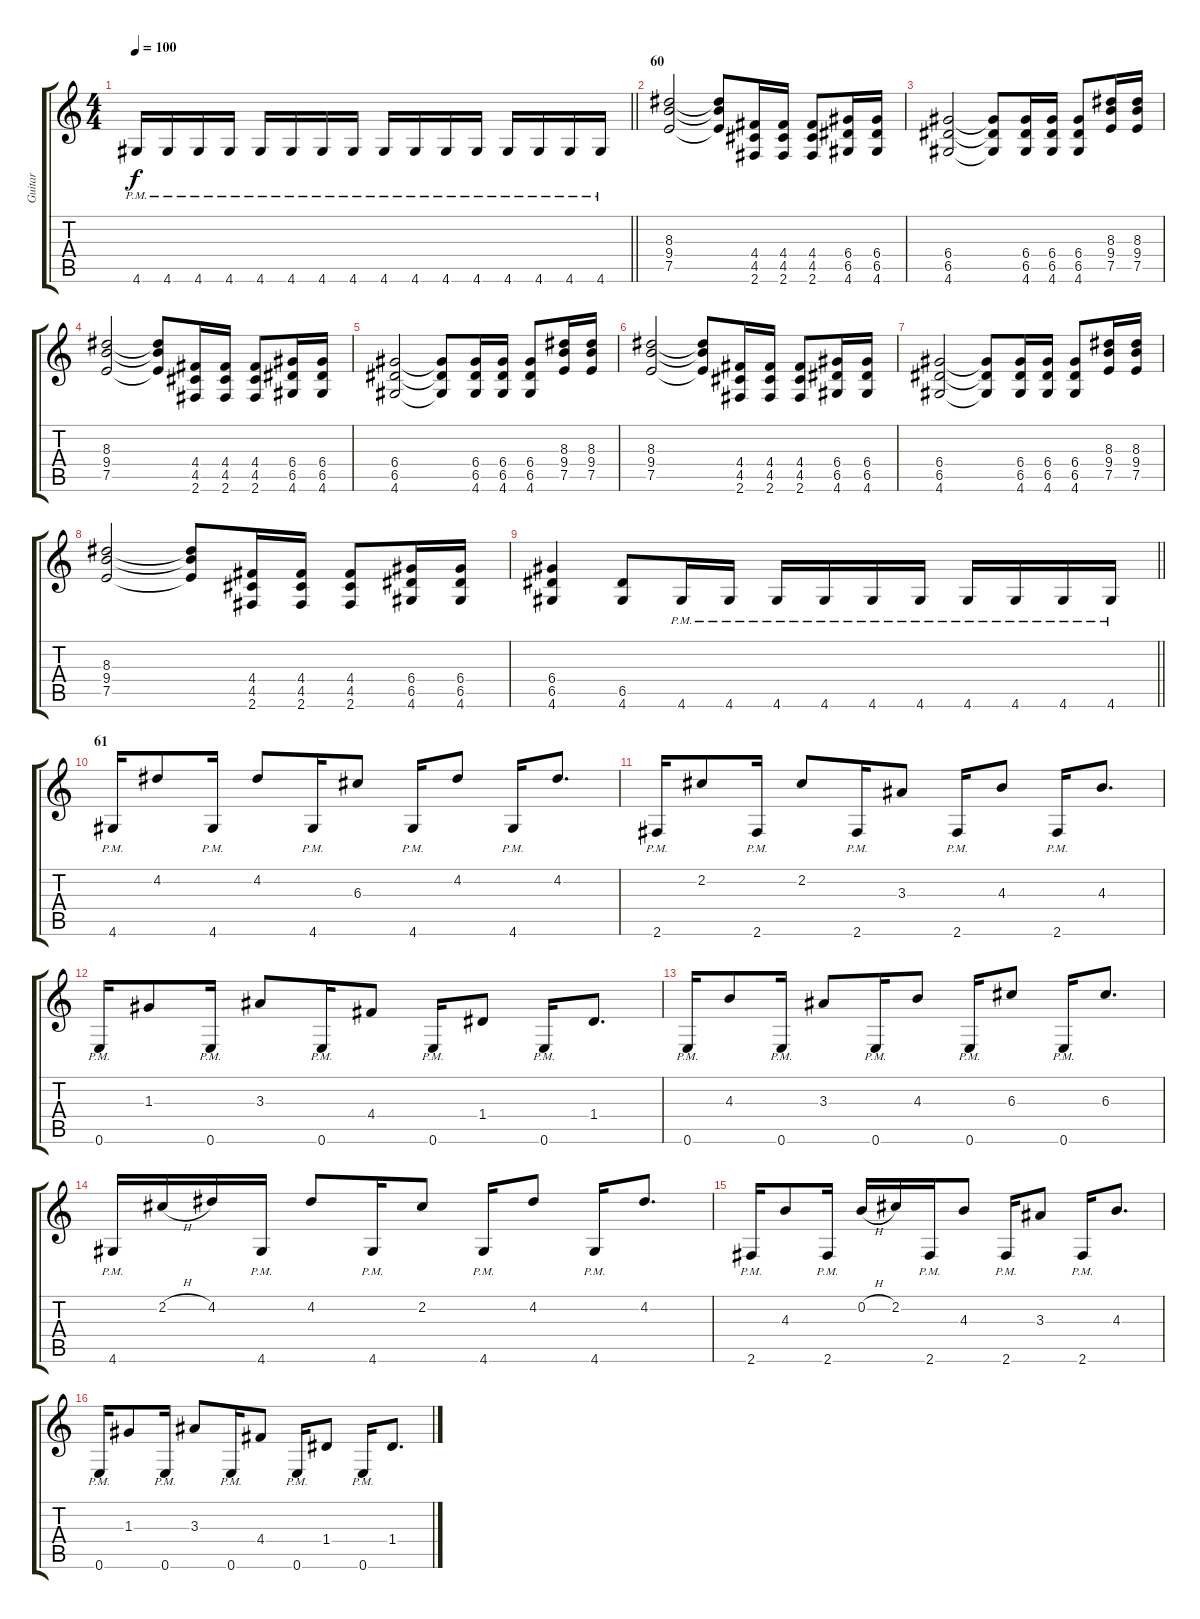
\track ("Guitar" "Guitar") {instrument distortionguitar}
\staff {score tabs}
\tuning (E4 B3 G3 D3 A2 E2) {hide}
\ts (4 4)
\tempo 100
\clef g2
\barLineRight lightlight
\ks c
4.6{pm}.16{dy f} 4.6{pm}.16 4.6{pm}.16 4.6{pm}.16 4.6{pm}.16 4.6{pm}.16 4.6{pm}.16 4.6{pm}.16 4.6{pm}.16 4.6{pm}.16 4.6{pm}.16 4.6{pm}.16 4.6{pm}.16 4.6{pm}.16 4.6{pm}.16 4.6{pm}.16 |
\section ("" "60")
(8.3 9.4 7.5).2 (8.3{t} 9.4{t} 7.5{t}).8 (4.4 4.5 2.6).16 (4.4 4.5 2.6).16 (4.4 4.5 2.6).8 (6.4 6.5 4.6).16 (6.4 6.5 4.6).16 |
(6.4 6.5 4.6).2 (6.4{t} 6.5{t} 4.6{t}).8 (6.4 6.5 4.6).16 (6.4 6.5 4.6).16 (6.4 6.5 4.6).8 (8.3 9.4 7.5).16 (8.3 9.4 7.5).16 |
(8.3 9.4 7.5).2 (8.3{t} 9.4{t} 7.5{t}).8 (4.4 4.5 2.6).16 (4.4 4.5 2.6).16 (4.4 4.5 2.6).8 (6.4 6.5 4.6).16 (6.4 6.5 4.6).16 |
(6.4 6.5 4.6).2 (6.4{t} 6.5{t} 4.6{t}).8 (6.4 6.5 4.6).16 (6.4 6.5 4.6).16 (6.4 6.5 4.6).8 (8.3 9.4 7.5).16 (8.3 9.4 7.5).16 |
(8.3 9.4 7.5).2 (8.3{t} 9.4{t} 7.5{t}).8 (4.4 4.5 2.6).16 (4.4 4.5 2.6).16 (4.4 4.5 2.6).8 (6.4 6.5 4.6).16 (6.4 6.5 4.6).16 |
(6.4 6.5 4.6).2 (6.4{t} 6.5{t} 4.6{t}).8 (6.4 6.5 4.6).16 (6.4 6.5 4.6).16 (6.4 6.5 4.6).8 (8.3 9.4 7.5).16 (8.3 9.4 7.5).16 |
(8.3 9.4 7.5).2 (8.3{t} 9.4{t} 7.5{t}).8 (4.4 4.5 2.6).16 (4.4 4.5 2.6).16 (4.4 4.5 2.6).8 (6.4 6.5 4.6).16 (6.4 6.5 4.6).16 |
\barLineRight lightlight
(6.4 6.5 4.6).4 (6.5 4.6).8 4.6{pm}.16 4.6{pm}.16 4.6{pm}.16 4.6{pm}.16 4.6{pm}.16 4.6{pm}.16 4.6{pm}.16 4.6{pm}.16 4.6{pm}.16 4.6{pm}.16 |
\section ("" "61")
4.6{pm}.16 4.2.8 4.6{pm}.16 4.2.8 4.6{pm}.16 6.3.8 4.6{pm}.16 4.2.8 4.6{pm}.16 4.2.8{d} |
2.6{pm}.16 2.2.8 2.6{pm}.16 2.2.8 2.6{pm}.16 3.3.8 2.6{pm}.16 4.3.8 2.6{pm}.16 4.3.8{d} |
0.6{pm}.16 1.3.8 0.6{pm}.16 3.3.8 0.6{pm}.16 4.4.8 0.6{pm}.16 1.4.8 0.6{pm}.16 1.4.8{d} |
0.6{pm}.16 4.3.8 0.6{pm}.16 3.3.8 0.6{pm}.16 4.3.8 0.6{pm}.16 6.3.8 0.6{pm}.16 6.3.8{d} |
4.6{pm}.16 2.2{h}.16 4.2.16 4.6{pm}.16 4.2.8 4.6{pm}.16 2.2.8 4.6{pm}.16 4.2.8 4.6{pm}.16 4.2.8{d} |
2.6{pm}.16 4.3.8 2.6{pm}.16 0.2{h}.16 2.2.16 2.6{pm}.16 4.3.8 2.6{pm}.16 3.3.8 2.6{pm}.16 4.3.8{d} |
0.6{pm}.16 1.3.8 0.6{pm}.16 3.3.8 0.6{pm}.16 4.4.8 0.6{pm}.16 1.4.8 0.6{pm}.16 1.4.8{d}
